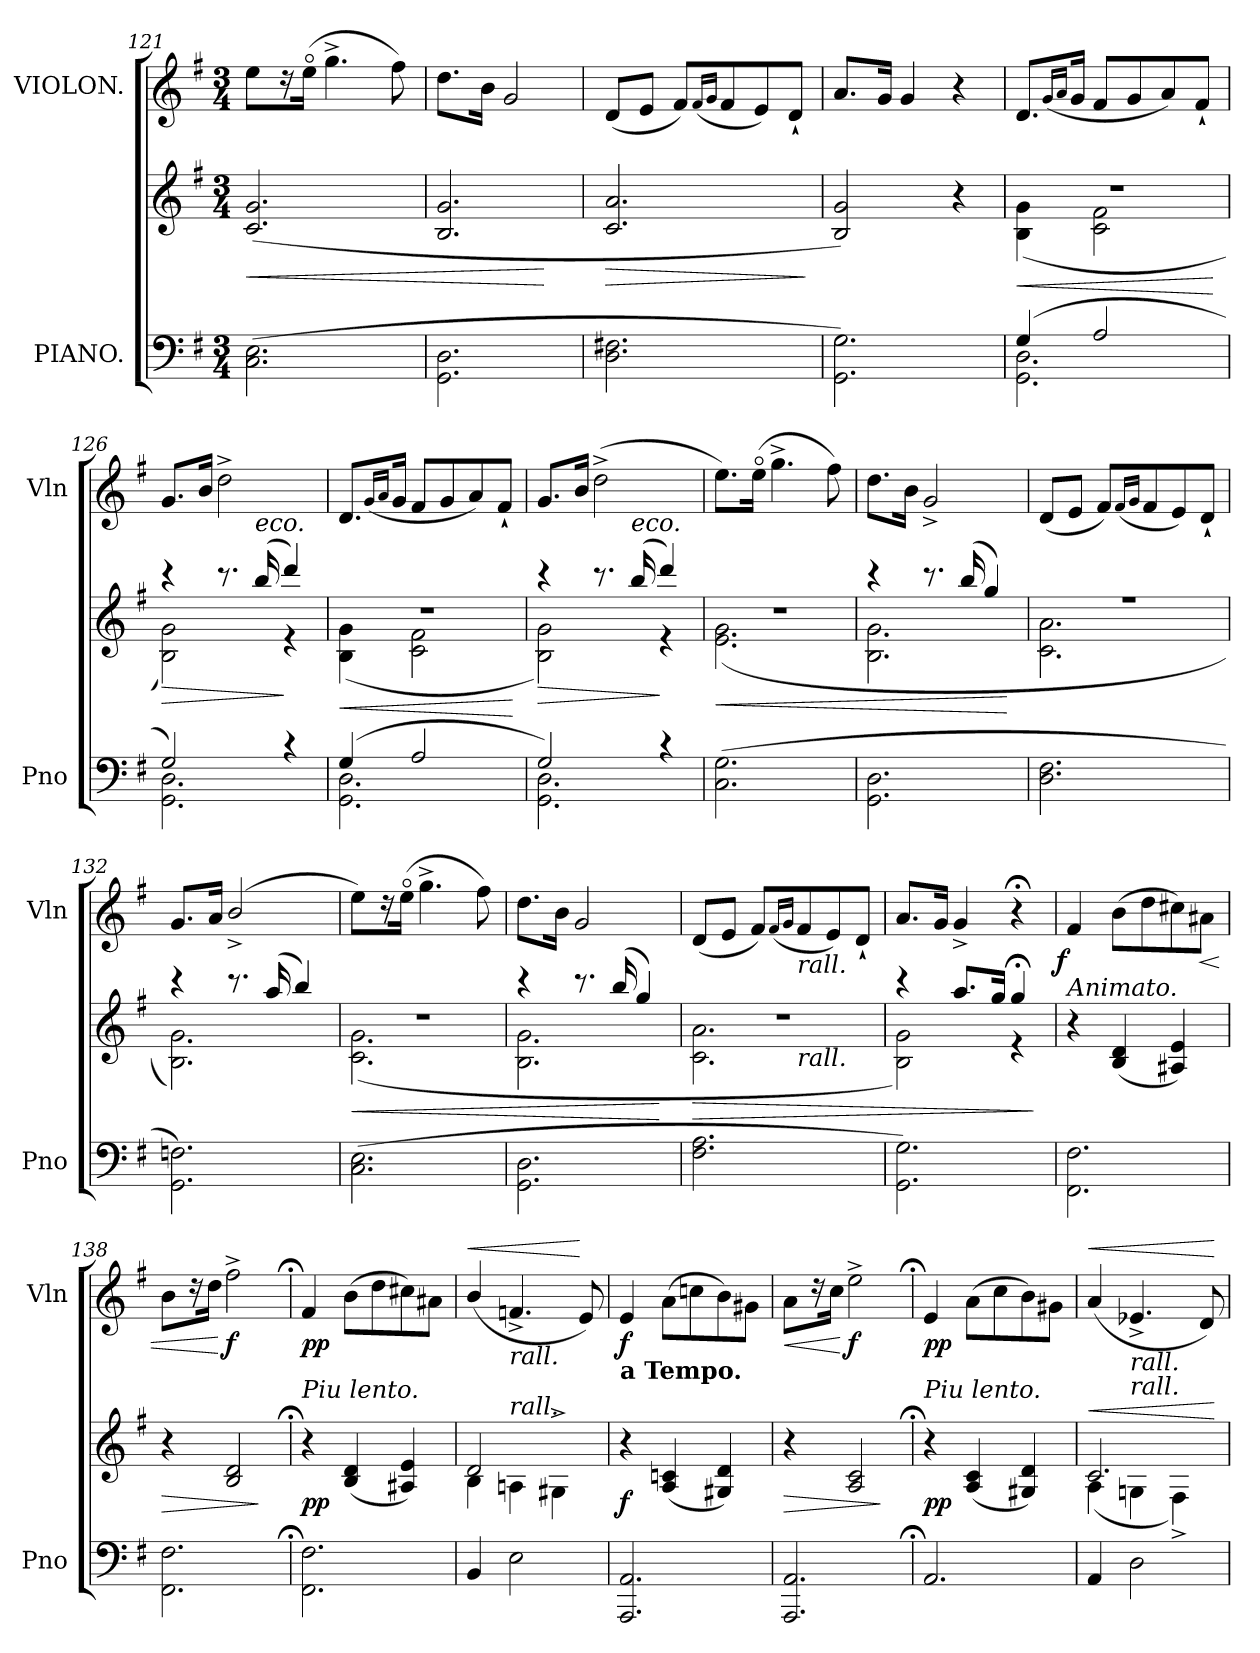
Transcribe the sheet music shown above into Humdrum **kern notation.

**kern	**kern	**dynam	**kern	**dynam
*part2	*part2	*part2	*part1	*part1
*staff3	*staff2	*staff2/3	*staff1	*staff1
*I"PIANO.	*	*	*I"VIOLON.	*
*I'Pno	*	*	*I'Vln	*
*clefF4	*clefG2	*	*clefG2	*
*k[f#]	*k[f#]	*	*k[f#]	*
*M3/4	*M3/4	*	*M3/4	*
=121	=121	=121	=121	=121
(2.C\ 2.E\	(>2.c/ 2.g/	<	8ee\L	.
.	.	.	16r	.
.	.	.	(16eeo\Jk	.
.	.	.	4.gg^<\	.
.	.	.	8ff#\)	.
=122	=122	=122	=122	=122
2.GG\ 2.D\	2.B/ 2.g/	.	8.dd\L	.
.	.	.	16b\Jk	.
.	.	.	2g/	.
.	.	[	.	.
=123	=123	=123	=123	=123
2.D\ 2.F#X\	2.c/ 2.a/	>	(8d/L	.
.	.	.	8e/J	.
.	.	.	8f#/L)	.
.	.	.	(16qqf#/LL	.
.	.	.	16qqg/JJ	.
.	.	.	8f#/	.
.	.	.	8e/)	.
.	.	.	8d`/J	.
.	.	]	.	.
=124	=124	=124	=124	=124
2.GG\ 2.G\)	2B/ 2g/)	.	8.a/L	.
.	.	.	16g/Jk	.
.	.	.	4g/	.
.	4r	.	4r	.
=125	=125	=125	=125	=125
*^	*^	*	*	*
!	!	!	!	!LO:HP:b	!	!
(4G/	2.GG\ 2.D\	2.r	(>4B\ 4g\	<	8.d/L	.
.	.	.	.	.	(16qqg/LL	.
.	.	.	.	.	16qqa/JJ	.
.	.	.	.	.	16g/Jk	.
2A/	.	.	2c\ 2f#\	.	8f#/L	.
.	.	.	.	.	8g/	.
.	.	.	.	.	8a/)	.
.	.	.	.	.	8f#`/J	.
*v	*v	*	*	*	*	*
*	*v	*v	*	*	*
.	.	[	.	.
=126	=126	=126	=126	=126
*^	*^	*	*	*
!	!	!	!	!LO:HP:b	!	!
2G/)	2.GG\ 2.D\	4r	2B\ 2g\)	>	8.g/L	.
.	.	.	.	.	16b/Jk	.
.	.	8.r	.	.	2dd^\	.
!	!	!LO:TX:a:i:t=eco.	!	!	!	!
.	.	(<16bb/	.	.	.	.
4r	.	4ddd/)	4r	]	.	.
=127	=127	=127	=127	=127	=127	=127
!	!	!	!	!LO:HP:b	!	!
(4G/	2.GG\ 2.D\	2.r	(>4B\ 4g\	<	8.d/L	.
.	.	.	.	.	(16qqg/LL	.
.	.	.	.	.	16qqa/JJ	.
.	.	.	.	.	16g/Jk	.
2A/	.	.	2c\ 2f#\	.	8f#/L	.
.	.	.	.	.	8g/	.
.	.	.	.	.	8a/)	.
.	.	.	.	.	8f#`/J	.
*v	*v	*	*	*	*	*
*	*v	*v	*	*	*
.	.	[	.	.
=128	=128	=128	=128	=128
*^	*^	*	*	*
!	!	!	!	!LO:HP:b	!	!
2G/)	2.GG\ 2.D\	4r	2B\ 2g\)	>	8.g/L	.
.	.	.	.	.	16b/Jk	.
.	.	8.r	.	.	(2dd^\	.
!	!	!LO:TX:a:i:t=eco.	!	!	!	!
.	.	(<16bb/	.	.	.	.
4r	.	4ddd/)	4r	]	.	.
*v	*v	*	*	*	*	*
=129	=129	=129	=129	=129	=129
(2.C\ 2.G\	2.r	(>2.e\ 2.g\	<	8.ee\L)	.
.	.	.	.	(16eeo\Jk	.
.	.	.	.	4.gg^<\	.
.	.	.	.	8ff#\)	.
=130	=130	=130	=130	=130	=130
2.GG\ 2.D\	4r	2.B\ 2.g\	.	8.dd\L	.
.	.	.	.	16b\Jk	.
.	8.r	.	.	2g^/	.
.	(<16bb/	.	.	.	.
.	4gg/)	.	.	.	.
*	*v	*v	*	*	*
.	.	[	.	.
=131	=131	=131	=131	=131
*	*^	*	*	*
2.D\ 2.F#\	2.r	2.c\ 2.a\	.	(8d/L	.
.	.	.	.	8e/J	.
.	.	.	.	8f#/L)	.
.	.	.	.	(16qqf#/LL	.
.	.	.	.	16qqg/JJ	.
.	.	.	.	8f#/	.
.	.	.	.	8e/)	.
.	.	.	.	8d`/J	.
=132	=132	=132	=132	=132	=132
2.GG\ 2.Fn\)	4r	2.B\ 2.g\)	.	8.g/L	.
.	.	.	.	16a/Jk	.
.	8.r	.	.	(2b^/	.
.	(<16aa/	.	.	.	.
.	4bb/)	.	.	.	.
=133	=133	=133	=133	=133	=133
(2.C\ 2.E\	2.r	(>2.c\ 2.g\	<	8ee\L)	.
.	.	.	.	16r	.
.	.	.	.	(16eeo\Jk	.
.	.	.	.	4.gg^<\	.
.	.	.	.	8ff#\)	.
=134	=134	=134	=134	=134	=134
2.GG\ 2.D\	4r	2.B\ 2.g\	.	8.dd\L	.
.	.	.	.	16b\Jk	.
.	8.r	.	.	2g/	.
.	(<16bb/	.	.	.	.
.	4gg/)	.	.	.	.
*	*v	*v	*	*	*
.	.	[	.	.
=135	=135	=135	=135	=135
*	*^	*	*	*
*	*	*^	*	*	*
2.F#\ 2.A\	2.r	2.c\ 2.a\	4.ryy	>	(8d/L	.
.	.	.	.	.	8e/J	.
.	.	.	.	.	8f#/L)	.
.	.	.	.	.	(16qqf#/LL	.
.	.	.	.	.	16qqg/JJ	.
!	!	!	!	!	!LO:TX:b:i:t=rall.	!
!	!	!	!LO:TX:b:i:t=rall.	!	!	!
.	.	.	4.ryy	.	8f#/	.
.	.	.	.	.	8e/)	.
.	.	.	.	.	8d`/J	.
*	*	*v	*v	*	*	*
=136	=136	=136	=136	=136	=136
2.GG\ 2.G\)	4r	2B\ 2g\)	.	8.a/L	.
.	.	.	.	16g/Jk	.
.	8.aa/L	.	.	4g^/	.
.	16gg/Jk	.	.	.	.
.	4gg;</	4r	.	4r;<	.
*	*v	*v	*	*	*
.	.	]	.	.
=137	=137	=137	=137	=137
!	!LO:TX:a:i:t=Animato.	!	!	!
!	!	!	!	!LO:DY:rj
2.FF#\ 2.F#\	4r	.	4f#/	f
.	(4B/ 4d/	.	(8b\L	.
.	.	.	8dd\	.
.	4A#X/ 4e/)	.	8cc#X\)	.
!	!	!	!	!LO:HP:b
.	.	.	8a#X\J	<
=138	=138	=138	=138	=138
2.FF#\ 2.F#\	4r	>	8b\L	.
.	.	.	16r	.
.	.	.	16dd\Jk	.
.	2B/ 2d/	.	2ff#^\	[ f
.	.	]	.	.
=139;	=139;	=139;	=139;	=139;
!	!LO:TX:a:i:t=Piu lento.	!	!	!
2.FF#\ 2.F#\	4r	pp	4f#/	pp
.	(4B/ 4d/	.	(8b\L	.
.	.	.	8dd\	.
.	4A#X/ 4e/)	.	8cc#X\)	.
.	.	.	8a#X\J	.
=140	=140	=140	=140	=140
*	*^	*	*	*
!	!	!	!	!	!LO:HP:a
4BB/	2d/	4B\	.	(4b/	<
!	!	!	!	!LO:TX:b:i:t=rall.	!
!	!	!LO:TX:a:i:t=rall.	!	!	!
2E\	.	4An\	.	4.fn^>/	.
.	4G#X^\	4ryy	.	.	.
.	.	.	.	8e/)	[
*	*v	*v	*	*	*
=141	=141	=141	=141	=141
!	!	!	!LO:TX:b:B:t=a Tempo.	!
2.AAA/ 2.AA/	4r	f	4e/	f
.	(4A/ 4cn/	.	(8a\L	.
.	.	.	8ccn\	.
.	4G#X/ 4d/)	.	8b\)	.
.	.	.	8g#X\J	.
=142	=142	=142	=142	=142
!	!	!	!	!LO:HP:b
2.AAA/ 2.AA/	4r	>	8a\L	<
.	.	.	16r	.
.	.	.	16cc\Jk	.
.	2A/ 2c/	.	2ee^\	[ f
.	.	]	.	.
=143;	=143;	=143;	=143;	=143;
!	!LO:TX:a:i:t=Piu lento.	!	!	!
2.AA/	4r	pp	4e/	pp
.	(4A/ 4c/	.	(8a\L	.
.	.	.	8cc\	.
.	4G#X/ 4d/)	.	8b\)	.
.	.	.	8g#X\J	.
=144	=144	=144	=144	=144
*	*^	*	*	*
!	!	!	!LO:HP:a	!	!LO:HP:a
4AA/	2.c/	(4A\	<	(4a/	<
!	!	!	!	!LO:TX:b:i:t=rall.	!
!	!	!LO:TX:a:i:t=rall.	!	!	!
2D\	.	4Gn\	.	4.e-X^>/	.
.	.	4F#^>\)	.	.	.
.	.	.	.	8d/)	.
*	*v	*v	*	*	*
.	.	[	.	[
=	=	=	=	=
*-	*-	*-	*-	*-
